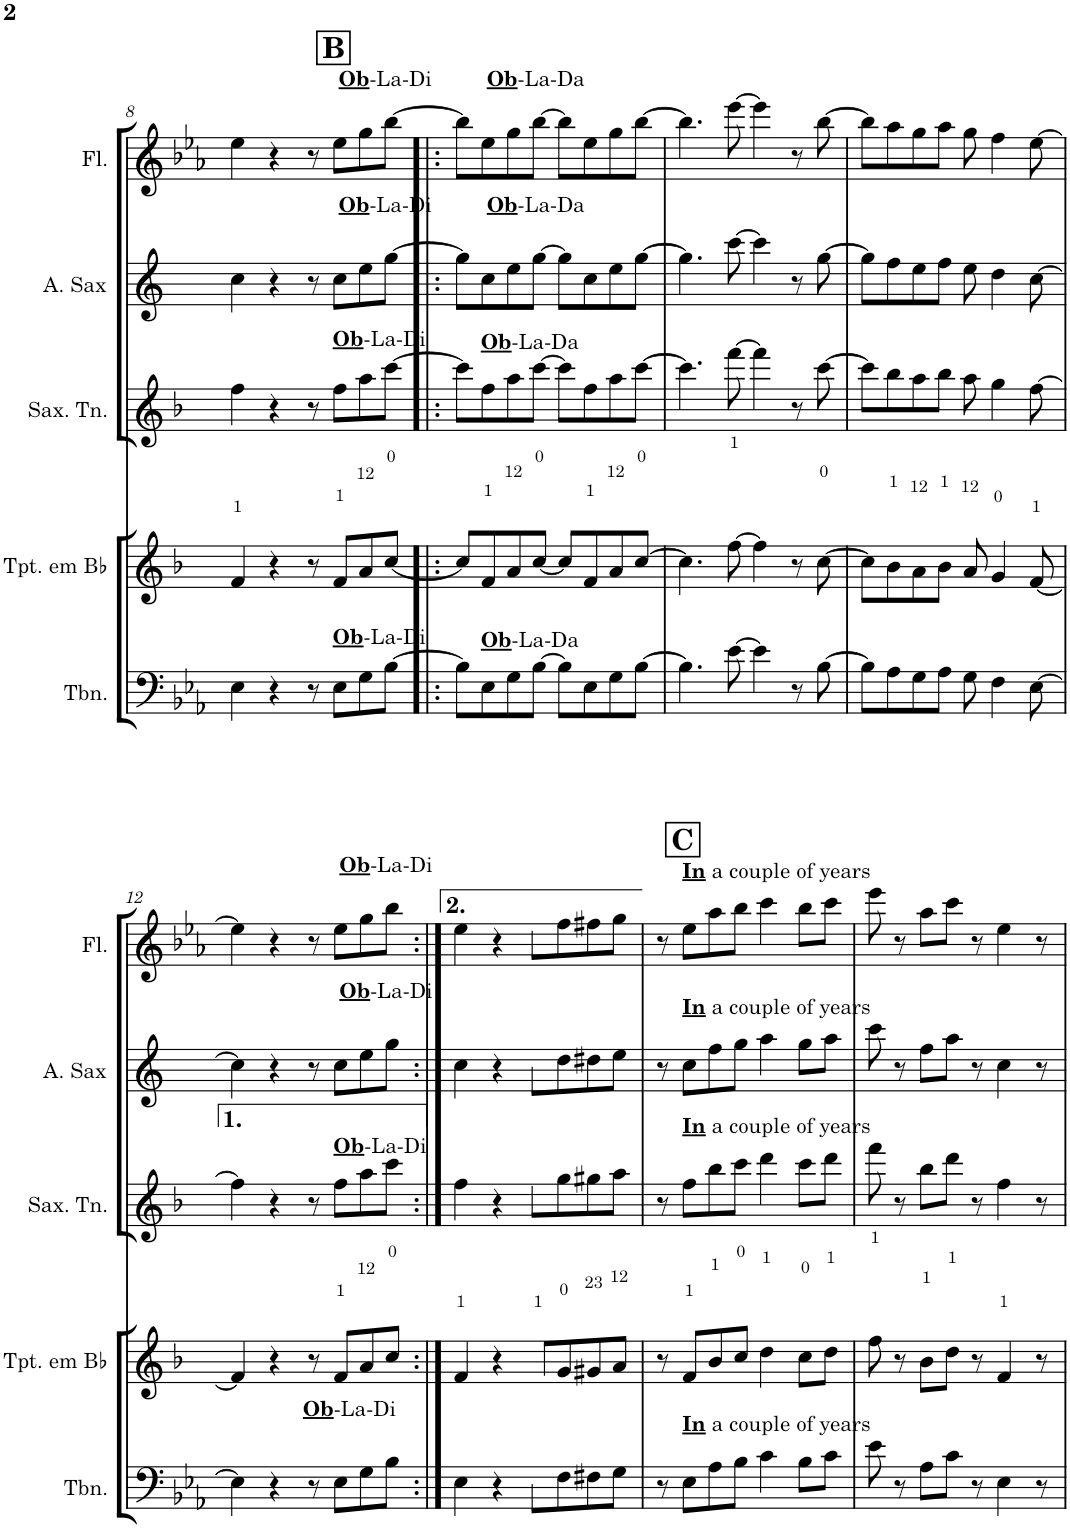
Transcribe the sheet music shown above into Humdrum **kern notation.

**kern	**kern	**kern	**kern	**kern
*part5	*part4	*part3	*part2	*part1
*staff5	*staff4	*staff3	*staff2	*staff1
*I"Trombone	*I"Trompete em Bb	*I"Saxofone Tenor	*I"Saxofone Alto	*I"Flauta Transversal
*I'Tbn.	*I'Tpt. em Bb	*I'Sax. Tn.	*	*I'Fl.
!!LO:PB:g=z
*clefF4	*clefG2	*clefG2	*clefG2	*clefG2
*	*Trd1c2	*Trd8c14	*Trd5c9	*
*k[b-e-a-]	*k[b-]	*k[b-]	*k[]	*k[b-e-a-]
*M4/4	*M4/4	*M4/4	*M4/4	*M4/4
!!LO:REH:place=s1:a:B:cj:fs=14:t=B:qo=2.5
=8	=8	=8	=8	=8
4E-\	4f/	4ff\	4cc\	4ee-\
4r	4r	4r	4r	4r
8r	8r	8r	8r	8r
!	!	!	!	!LO:TX:a:B:t=Ob
!	!	!	!	!LO:TX:a:t=-La-Di
!	!	!	!LO:TX:a:B:t=Ob	!
!	!	!	!LO:TX:a:t=-La-Di	!
!	!	!LO:TX:a:B:t=Ob	!	!
!	!	!LO:TX:a:t=-La-Di	!	!
!LO:TX:a:B:t=Ob	!	!	!	!
!LO:TX:a:t=-La-Di	!	!	!	!
8E-\L	8f/L	8ff\L	8cc\L	8ee-\L
8G\	8a/	8aa\	8ee\	8gg\
[8B-\J	[8cc/J	[8ccc\J	[8gg\J	[8bb-\J
=9!|:	=9!|:	=9!|:	=9!|:	=9!|:
8B-\L]	8cc/L]	8ccc\L]	8gg\L]	8bb-\L]
!	!	!	!	!LO:TX:a:B:t=Ob
!	!	!	!	!LO:TX:a:t=-La-Da
!	!	!	!LO:TX:a:B:t=Ob	!
!	!	!	!LO:TX:a:t=-La-Da	!
!	!	!LO:TX:a:B:t=Ob	!	!
!	!	!LO:TX:a:t=-La-Da	!	!
!LO:TX:a:B:t=Ob	!	!	!	!
!LO:TX:a:t=-La-Da	!	!	!	!
8E-\	8f/	8ff\	8cc\	8ee-\
8G\	8a/	8aa\	8ee\	8gg\
[8B-\J	[8cc/J	[8ccc\J	[8gg\J	[8bb-\J
8B-\L]	8cc/L]	8ccc\L]	8gg\L]	8bb-\L]
8E-\	8f/	8ff\	8cc\	8ee-\
8G\	8a/	8aa\	8ee\	8gg\
[8B-\J	[8cc/J	[8ccc\J	[8gg\J	[8bb-\J
=10	=10	=10	=10	=10
4.B-\]	4.cc\]	4.ccc\]	4.gg\]	4.bb-\]
[8e-\	[8ff\	[8fff\	[8ccc\	[8eee-\
4e-\]	4ff\]	4fff\]	4ccc\]	4eee-\]
8r	8r	8r	8r	8r
[8B-\	[8cc\	[8ccc\	[8gg\	[8bb-\
=11	=11	=11	=11	=11
8B-\L]	8cc\L]	8ccc\L]	8gg\L]	8bb-\L]
8A-\	8b-\	8bb-\	8ff\	8aa-\
8G\	8a\	8aa\	8ee\	8gg\
8A-\J	8b-\J	8bb-\J	8ff\J	8aa-\J
8G\	8a/	8aa\	8ee\	8gg\
4F\	4g/	4gg\	4dd\	4ff\
[8E-\	[8f/	[8ff\	[8cc\	[8ee-\
!!LO:LB:g=z
=12	=12	=12	=12	=12
4E-\]	4f/]	4ff\]	4cc\]	4ee-\]
4r	4r	4r	4r	4r
8r	8r	8r	8r	8r
!	!	!	!	!LO:TX:a:B:t=Ob
!	!	!	!	!LO:TX:a:t=-La-Di
!	!	!	!LO:TX:a:B:t=Ob	!
!	!	!	!LO:TX:a:t=-La-Di	!
!	!	!LO:TX:a:B:t=Ob	!	!
!	!	!LO:TX:a:t=-La-Di	!	!
!LO:TX:a:B:t=Ob	!	!	!	!
!LO:TX:a:t=-La-Di	!	!	!	!
8E-\L	8f/L	8ff\L	8cc\L	8ee-\L
8G\	8a/	8aa\	8ee\	8gg\
8B-\J	8cc/J	8ccc\J	8gg\J	8bb-\J
=13:|!	=13:|!	=13:|!	=13:|!	=13:|!
4E-\	4f/	4ff\	4cc\	4ee-\
4r	4r	4r	4r	4r
8E-\L	8f/L	8ff\L	8cc\L	8ee-\L
8F\	8g/	8gg\	8dd\	8ff\
8F#X\	8g#X/	8gg#X\	8dd#X\	8ff#X\
8G\J	8a/J	8aa\J	8ee\J	8gg\J
!!LO:REH:place=s1:a:B:cj:fs=14:t=C:qo=0.5
=14	=14	=14	=14	=14
8r	8r	8r	8r	8r
!	!	!	!	!LO:TX:a:B:t=In
!	!	!	!	!LO:TX:a:t=a couple of years
!	!	!	!LO:TX:a:B:t=In	!
!	!	!	!LO:TX:a:t=a couple of years	!
!	!	!LO:TX:a:B:t=In	!	!
!	!	!LO:TX:a:t=a couple of years	!	!
!LO:TX:a:B:t=In	!	!	!	!
!LO:TX:a:t=a couple of years	!	!	!	!
8E-\L	8f/L	8ff\L	8cc\L	8ee-\L
8A-\	8b-/	8bb-\	8ff\	8aa-\
8B-\J	8cc/J	8ccc\J	8gg\J	8bb-\J
4c\	4dd\	4ddd\	4aa\	4ccc\
8B-\L	8cc\L	8ccc\L	8gg\L	8bb-\L
8c\J	8dd\J	8ddd\J	8aa\J	8ccc\J
=15	=15	=15	=15	=15
8e-\	8ff\	8fff\	8ccc\	8eee-\
8r	8r	8r	8r	8r
8A-\L	8b-\L	8bb-\L	8ff\L	8aa-\L
8c\J	8dd\J	8ddd\J	8aa\J	8ccc\J
8r	8r	8r	8r	8r
4E-\	4f/	4ff\	4cc\	4ee-\
8r	8r	8r	8r	8r
=	=	=	=	=
*-	*-	*-	*-	*-
